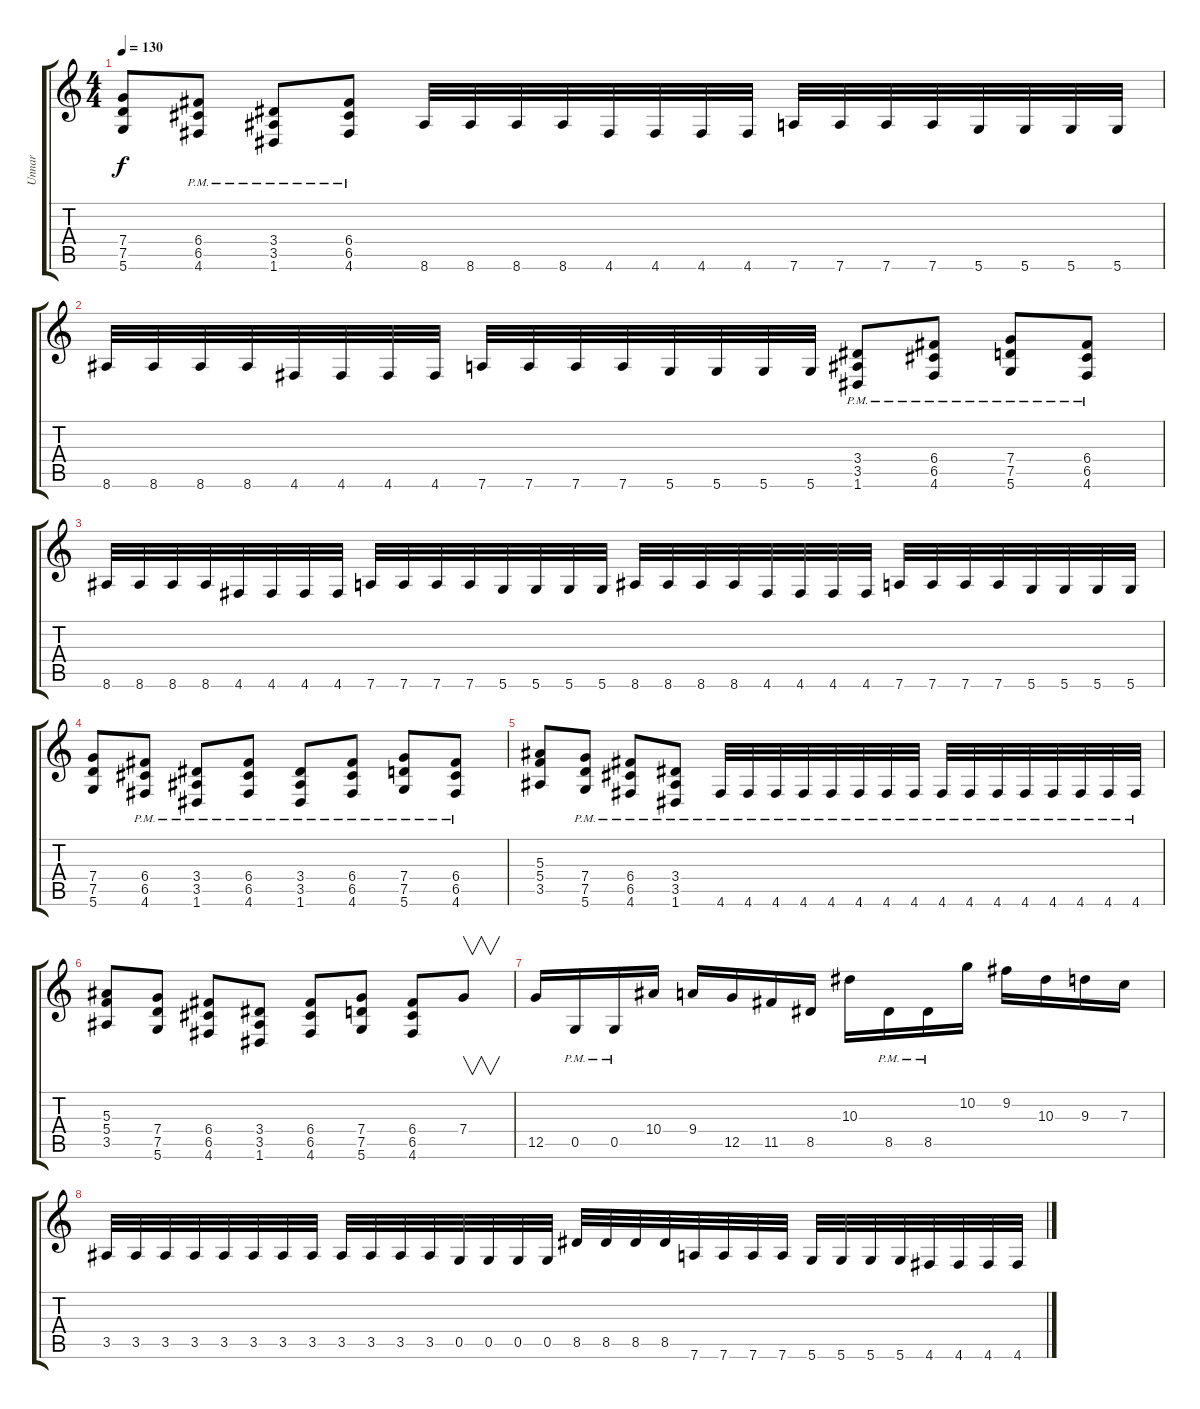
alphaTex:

\track ("Unnar" "Unnar") {instrument distortionguitar}
\staff {score tabs}
\tuning (D4 A3 F3 C3 G2 D2) {hide}
\ts (4 4)
\tempo 130
\clef g2
\ks c
(7.4 7.5 5.6).8{dy f} (6.4{pm} 6.5{pm} 4.6{pm}).8 (3.4{pm} 3.5{pm} 1.6{pm}).8 (6.4{pm} 6.5{pm} 4.6{pm}).8 8.6.32 8.6.32 8.6.32 8.6.32 4.6.32 4.6.32 4.6.32 4.6.32 7.6.32 7.6.32 7.6.32 7.6.32 5.6.32 5.6.32 5.6.32 5.6.32 |
8.6.32 8.6.32 8.6.32 8.6.32 4.6.32 4.6.32 4.6.32 4.6.32 7.6.32 7.6.32 7.6.32 7.6.32 5.6.32 5.6.32 5.6.32 5.6.32 (3.4{pm} 3.5{pm} 1.6{pm}).8 (6.4{pm} 6.5{pm} 4.6{pm}).8 (7.4{pm} 7.5{pm} 5.6{pm}).8 (6.4{pm} 6.5{pm} 4.6{pm}).8 |
8.6.32 8.6.32 8.6.32 8.6.32 4.6.32 4.6.32 4.6.32 4.6.32 7.6.32 7.6.32 7.6.32 7.6.32 5.6.32 5.6.32 5.6.32 5.6.32 8.6.32 8.6.32 8.6.32 8.6.32 4.6.32 4.6.32 4.6.32 4.6.32 7.6.32 7.6.32 7.6.32 7.6.32 5.6.32 5.6.32 5.6.32 5.6.32 |
(7.4 7.5 5.6).8 (6.4{pm} 6.5{pm} 4.6{pm}).8 (3.4{pm} 3.5{pm} 1.6{pm}).8 (6.4{pm} 6.5{pm} 4.6{pm}).8 (3.4{pm} 3.5{pm} 1.6{pm}).8 (6.4{pm} 6.5{pm} 4.6{pm}).8 (7.4{pm} 7.5{pm} 5.6{pm}).8 (6.4{pm} 6.5{pm} 4.6{pm}).8 |
(5.3 5.4 3.5).8 (7.4{pm} 7.5{pm} 5.6{pm}).8 (6.4{pm} 6.5{pm} 4.6{pm}).8 (3.4{pm} 3.5{pm} 1.6{pm}).8 4.6{pm}.32 4.6{pm}.32 4.6{pm}.32 4.6{pm}.32 4.6{pm}.32 4.6{pm}.32 4.6{pm}.32 4.6{pm}.32 4.6{pm}.32 4.6{pm}.32 4.6{pm}.32 4.6{pm}.32 4.6{pm}.32 4.6{pm}.32 4.6{pm}.32 4.6{pm}.32 |
(5.3 5.4 3.5).8 (7.4 7.5 5.6).8 (6.4 6.5 4.6).8 (3.4 3.5 1.6).8 (6.4 6.5 4.6).8 (7.4 7.5 5.6).8 (6.4 6.5 4.6).8 7.4.8{v} |
12.5.16 0.5{pm}.16 0.5{pm}.16 10.4.16 9.4.16 12.5.16 11.5.16 8.5.16 10.3.16 8.5{pm}.16 8.5{pm}.16 10.2.16 9.2.16 10.3.16 9.3.16 7.3.16 |
3.5.32 3.5.32 3.5.32 3.5.32 3.5.32 3.5.32 3.5.32 3.5.32 3.5.32 3.5.32 3.5.32 3.5.32 0.5.32 0.5.32 0.5.32 0.5.32 8.5.32 8.5.32 8.5.32 8.5.32 7.6.32 7.6.32 7.6.32 7.6.32 5.6.32 5.6.32 5.6.32 5.6.32 4.6.32 4.6.32 4.6.32 4.6.32
